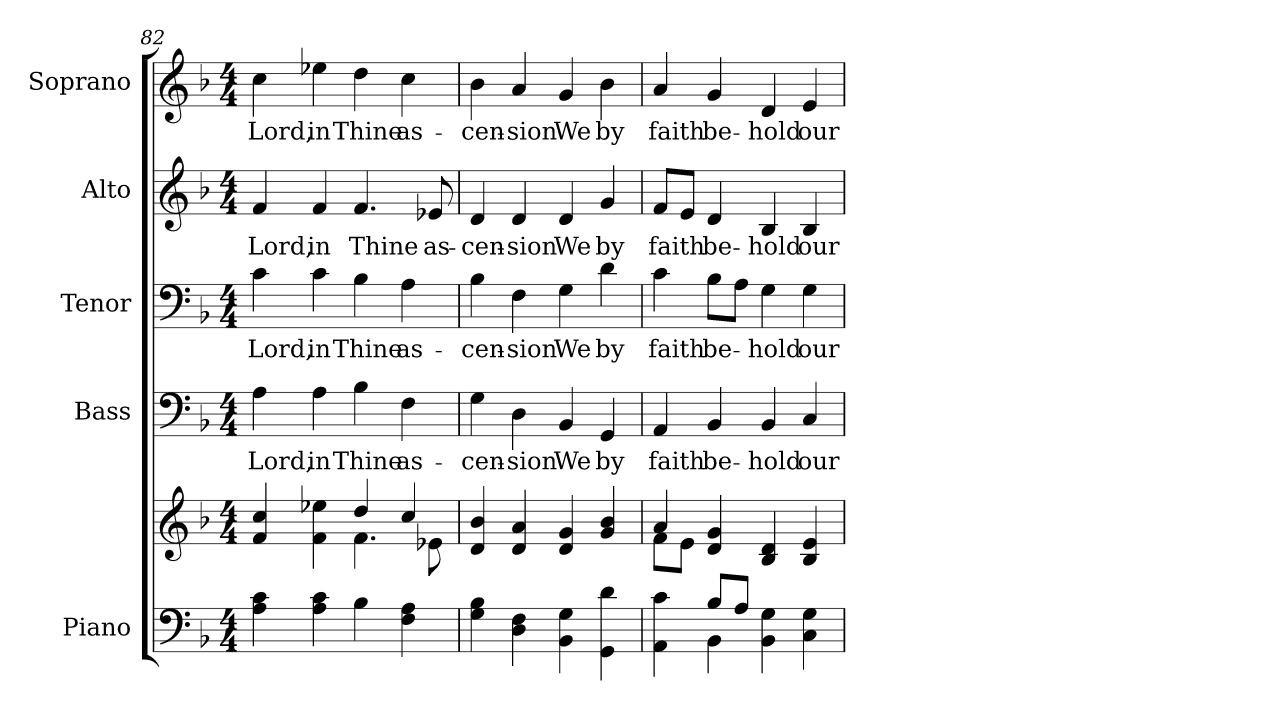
**kern	**kern	**kern	**text	**kern	**text	**kern	**text	**kern	**text
*part5	*part5	*part4	*part4	*part3	*part3	*part2	*part2	*part1	*part1
*staff6	*staff5	*staff4	*staff4	*staff3	*staff3	*staff2	*staff2	*staff1	*staff1
*I"Piano	*	*I"Bass	*	*I"Tenor	*	*I"Alto	*	*I"Soprano	*
*I'Pno.	*	*I'B.	*	*I'T.	*	*I'A.	*	*I'S.	*
*clefF4	*clefG2	*clefF4	*	*clefF4	*	*clefG2	*	*clefG2	*
*k[b-]	*k[b-]	*k[b-]	*	*k[b-]	*	*k[b-]	*	*k[b-]	*
*d:	*d:	*d:	*	*d:	*	*d:	*	*d:	*
*M4/4	*M4/4	*M4/4	*	*M4/4	*	*M4/4	*	*M4/4	*
=82	=82	=82	=82	=82	=82	=82	=82	=82	=82
*	*^	*	*	*	*	*	*	*	*
!	!	!	!	!LO:LY:b:color=#000000	!	!	!	!	!	!
!	!	!	!	!	!	!LO:LY:b:color=#000000	!	!	!	!
!	!	!	!	!	!	!	!	!LO:LY:b:color=#000000	!	!
!	!	!	!	!	!	!	!	!	!	!LO:LY:b:color=#000000
4Ai\ 4ci	4fi/ 4cci	2ryy	4Ai\	Lord,	4ci\	Lord,	4fi/	Lord,	4cci\	Lord,
!	!	!	!	!LO:LY:b:color=#000000	!	!	!	!	!	!
!	!	!	!	!	!	!LO:LY:b:color=#000000	!	!	!	!
!	!	!	!	!	!	!	!	!LO:LY:b:color=#000000	!	!
!	!	!	!	!	!	!	!	!	!	!LO:LY:b:color=#000000
4Ai\ 4ci	4fi\ 4ee-Xi	.	4Ai\	in	4ci\	in	4fi/	in	4ee-Xi\	in
!	!	!	!	!LO:LY:b:color=#000000	!	!	!	!	!	!
!	!	!	!	!	!	!LO:LY:b:color=#000000	!	!	!	!
!	!	!	!	!	!	!	!	!LO:LY:b:color=#000000	!	!
!	!	!	!	!	!	!	!	!	!	!LO:LY:b:color=#000000
4B-i\	4ddi/	4.fi\	4B-i\	Thine	4B-i\	Thine	4.fi/	Thine	4ddi\	Thine
!	!	!	!	!LO:LY:b:color=#000000	!	!	!	!	!	!
!	!	!	!	!	!	!LO:LY:b:color=#000000	!	!	!	!
!	!	!	!	!	!	!	!	!	!	!LO:LY:b:color=#000000
4Fi\ 4Ai	4cci/	.	4Fi\	as-	4Ai\	as-	.	.	4cci\	as-
!	!	!	!	!	!	!	!	!LO:LY:b:color=#000000	!	!
.	.	8e-Xi\	.	.	.	.	8e-Xi/	as-	.	.
*	*v	*v	*	*	*	*	*	*	*	*
=83	=83	=83	=83	=83	=83	=83	=83	=83	=83
*	*^	*	*	*	*	*	*	*	*
!	!	!	!	!LO:LY:b:color=#000000	!	!	!	!	!	!
*	*v	*v	*	*	*	*	*	*	*	*
*	*^	*	*	*	*	*	*	*	*
!	!	!	!	!	!	!LO:LY:b:color=#000000	!	!	!	!
*	*v	*v	*	*	*	*	*	*	*	*
*	*^	*	*	*	*	*	*	*	*
!	!	!	!	!	!	!	!	!LO:LY:b:color=#000000	!	!
*	*v	*v	*	*	*	*	*	*	*	*
*	*^	*	*	*	*	*	*	*	*
!	!	!	!	!	!	!	!	!	!	!LO:LY:b:color=#000000
*	*v	*v	*	*	*	*	*	*	*	*
4Gi\ 4B-i	4di/ 4b-i	4Gi\	-cen-	4B-i\	-cen-	4di/	-cen-	4b-i\	-cen-
!	!	!	!LO:LY:b:color=#000000	!	!	!	!	!	!
!	!	!	!	!	!LO:LY:b:color=#000000	!	!	!	!
!	!	!	!	!	!	!	!LO:LY:b:color=#000000	!	!
!	!	!	!	!	!	!	!	!	!LO:LY:b:color=#000000
4Di\ 4Fi	4di/ 4ai	4Di\	-sion	4Fi\	-sion	4di/	-sion	4ai/	-sion
!	!	!	!LO:LY:b:color=#000000	!	!	!	!	!	!
!	!	!	!	!	!LO:LY:b:color=#000000	!	!	!	!
!	!	!	!	!	!	!	!LO:LY:b:color=#000000	!	!
!	!	!	!	!	!	!	!	!	!LO:LY:b:color=#000000
4BB-i\ 4Gi	4di/ 4gi	4BB-i/	We	4Gi\	We	4di/	We	4gi/	We
!	!	!	!LO:LY:b:color=#000000	!	!	!	!	!	!
!	!	!	!	!	!LO:LY:b:color=#000000	!	!	!	!
!	!	!	!	!	!	!	!LO:LY:b:color=#000000	!	!
!	!	!	!	!	!	!	!	!	!LO:LY:b:color=#000000
4GGi\ 4di	4gi/ 4b-i	4GGi/	by	4di\	by	4gi/	by	4b-i\	by
!!LO:PB:g=z
=84	=84	=84	=84	=84	=84	=84	=84	=84	=84
*^	*^	*	*	*	*	*	*	*	*
!	!	!	!	!	!LO:LY:b:color=#000000	!	!	!	!	!	!
!	!	!	!	!	!	!	!LO:LY:b:color=#000000	!	!	!	!
!	!	!	!	!	!	!	!	!	!LO:LY:b:color=#000000	!	!
!	!	!	!	!	!	!	!	!	!	!	!LO:LY:b:color=#000000
4AAi\ 4ci	4ryy	4ai/	8fi\L	4AAi/	faith	4ci\	faith	8fi/L	faith	4ai/	faith
.	.	.	8ei\J	.	.	.	.	8ei/J	.	.	.
!	!	!	!	!	!LO:LY:b:color=#000000	!	!	!	!	!	!
!	!	!	!	!	!	!	!LO:LY:b:color=#000000	!	!	!	!
!	!	!	!	!	!	!	!	!	!LO:LY:b:color=#000000	!	!
!	!	!	!	!	!	!	!	!	!	!	!LO:LY:b:color=#000000
8B-i/L	4BB-i\	4di/ 4gi	4ryy	4BB-i/	be-	8B-i\L	be-	4di/	be-	4gi/	be-
8Ai/J	.	.	.	.	.	8Ai\J	.	.	.	.	.
!	!	!	!	!	!LO:LY:b:color=#000000	!	!	!	!	!	!
!	!	!	!	!	!	!	!LO:LY:b:color=#000000	!	!	!	!
!	!	!	!	!	!	!	!	!	!LO:LY:b:color=#000000	!	!
!	!	!	!	!	!	!	!	!	!	!	!LO:LY:b:color=#000000
4BB-i\ 4Gi	2ryy	4B-i/ 4di	2ryy	4BB-i/	-hold	4Gi\	-hold	4B-i/	-hold	4di/	-hold
!	!	!	!	!	!LO:LY:b:color=#000000	!	!	!	!	!	!
!	!	!	!	!	!	!	!LO:LY:b:color=#000000	!	!	!	!
!	!	!	!	!	!	!	!	!	!LO:LY:b:color=#000000	!	!
!	!	!	!	!	!	!	!	!	!	!	!LO:LY:b:color=#000000
4Ci\ 4Gi	.	4B-i/ 4ei	.	4Ci/	our	4Gi\	our	4B-i/	our	4ei/	our
*v	*v	*	*	*	*	*	*	*	*	*	*
*	*v	*v	*	*	*	*	*	*	*	*
=	=	=	=	=	=	=	=	=	=
*-	*-	*-	*-	*-	*-	*-	*-	*-	*-
